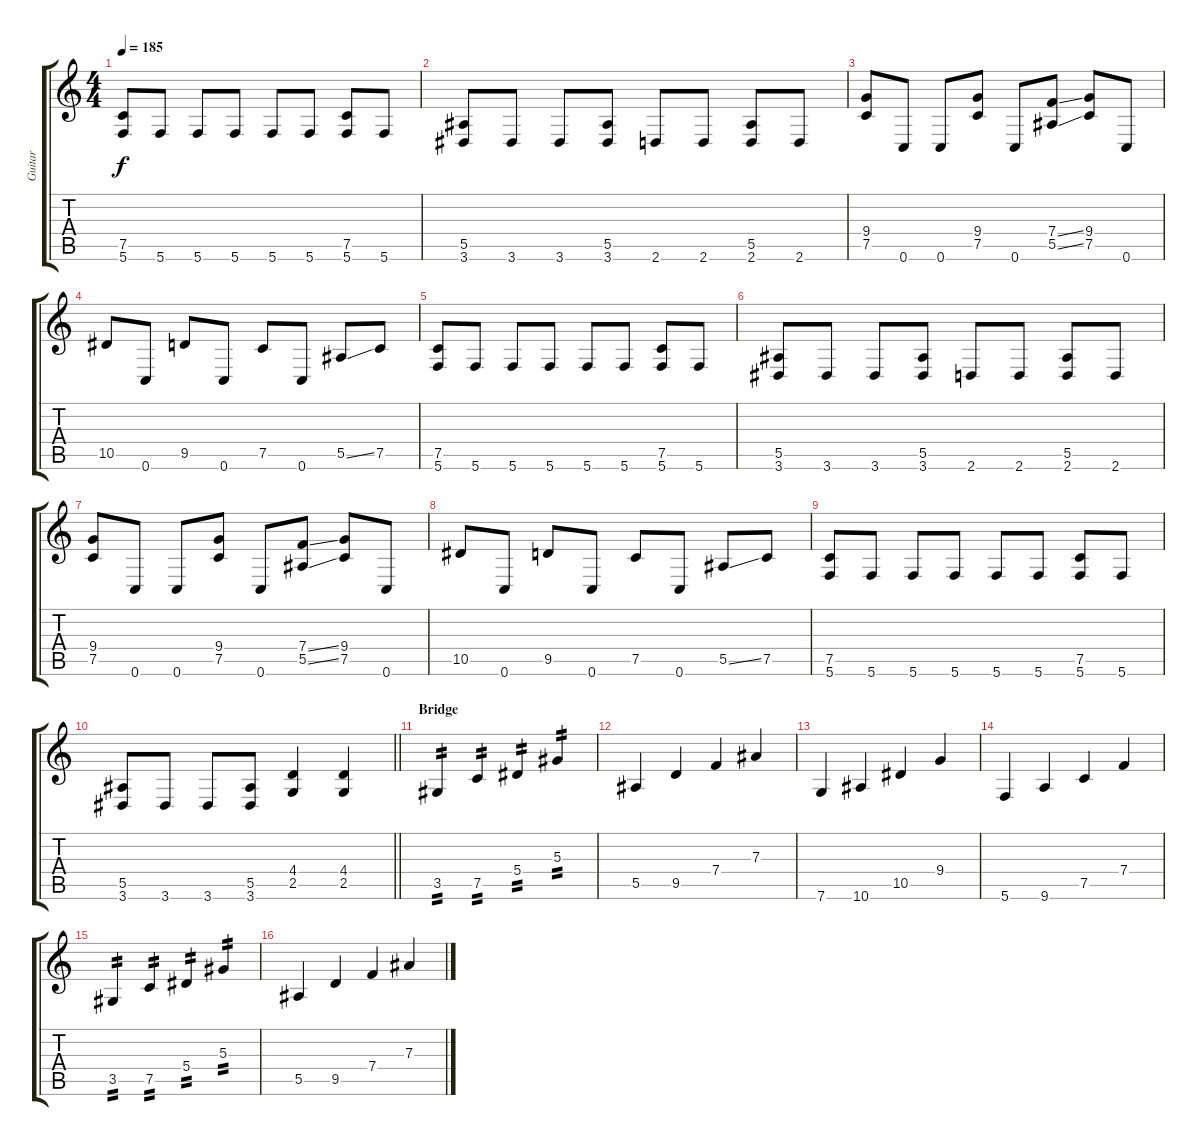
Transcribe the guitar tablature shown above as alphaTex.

\track ("Guitar" "Guitar") {instrument distortionguitar}
\staff {score tabs}
\tuning (C4 G3 Eb3 Bb2 F2 C2) {hide}
\ts (4 4)
\tempo 185
\clef g2
\ks c
(7.5 5.6).8{dy f} 5.6.8 5.6.8 5.6.8 5.6.8 5.6.8 (7.5 5.6).8 5.6.8 |
(5.5 3.6).8 3.6.8 3.6.8 (5.5 3.6).8 2.6.8 2.6.8 (5.5 2.6).8 2.6.8 |
(9.4 7.5).8 0.6.8 0.6.8 (9.4 7.5).8 0.6.8 (7.4{ss} 5.5{ss}).8 (9.4 7.5).8 0.6.8 |
10.5.8 0.6.8 9.5.8 0.6.8 7.5.8 0.6.8 5.5{ss}.8 7.5.8 |
(7.5 5.6).8 5.6.8 5.6.8 5.6.8 5.6.8 5.6.8 (7.5 5.6).8 5.6.8 |
(5.5 3.6).8 3.6.8 3.6.8 (5.5 3.6).8 2.6.8 2.6.8 (5.5 2.6).8 2.6.8 |
(9.4 7.5).8 0.6.8 0.6.8 (9.4 7.5).8 0.6.8 (7.4{ss} 5.5{ss}).8 (9.4 7.5).8 0.6.8 |
10.5.8 0.6.8 9.5.8 0.6.8 7.5.8 0.6.8 5.5{ss}.8 7.5.8 |
(7.5 5.6).8 5.6.8 5.6.8 5.6.8 5.6.8 5.6.8 (7.5 5.6).8 5.6.8 |
\barLineRight lightlight
(5.5 3.6).8 3.6.8 3.6.8 (5.5 3.6).8 (4.4 2.5).4 (4.4 2.5).4 |
\section ("" "Bridge")
3.5.4{tp 2} 7.5.4{tp 2} 5.4.4{tp 2} 5.3.4{tp 2} |
5.5.4 9.5.4 7.4.4 7.3.4 |
7.6.4 10.6.4 10.5.4 9.4.4 |
5.6.4 9.6.4 7.5.4 7.4.4 |
3.5.4{tp 2} 7.5.4{tp 2} 5.4.4{tp 2} 5.3.4{tp 2} |
5.5.4 9.5.4 7.4.4 7.3.4
